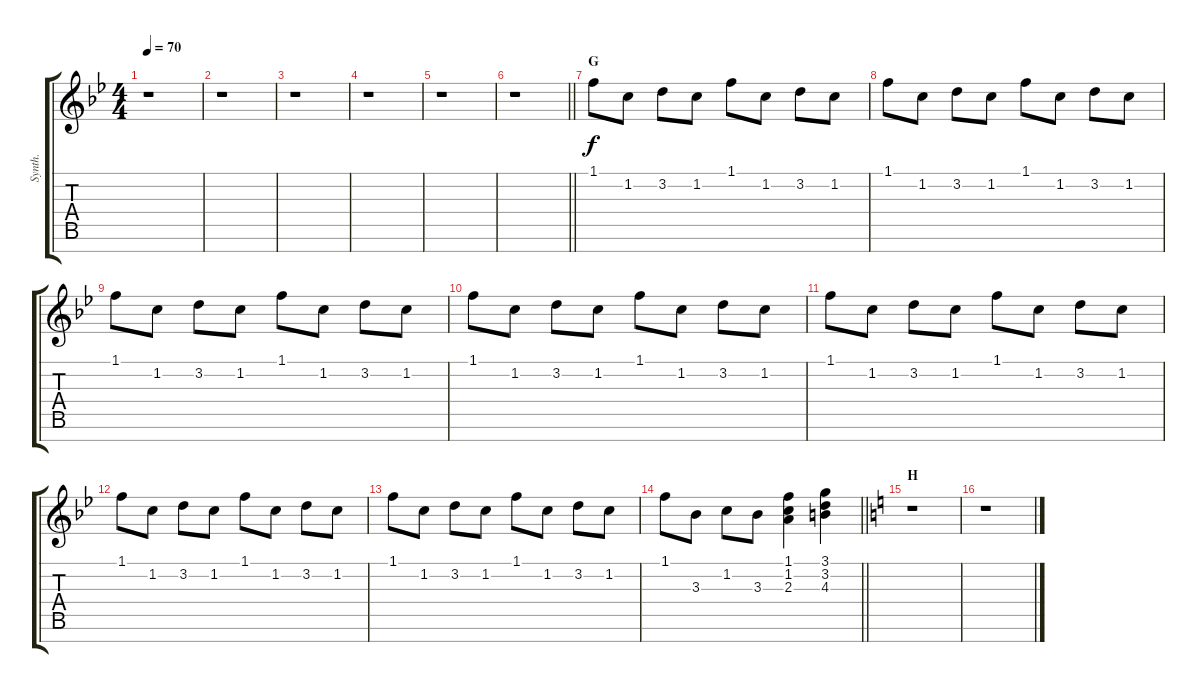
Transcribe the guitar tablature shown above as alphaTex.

\track ("Synth." "Synth.") {instrument rockorgan}
\staff {score tabs}
\tuning (E5 B4 G4 D4 A3 E3 B2) {hide}
\ts (4 4)
\tempo 70
\clef g2
\ks bb
r.1{dy f} |
r.1 |
r.1 |
r.1 |
r.1 |
\barLineRight lightlight
r.1 |
\section ("" "G")
1.1.8 1.2.8 3.2.8 1.2.8 1.1.8 1.2.8 3.2.8 1.2.8 |
1.1.8 1.2.8 3.2.8 1.2.8 1.1.8 1.2.8 3.2.8 1.2.8 |
1.1.8 1.2.8 3.2.8 1.2.8 1.1.8 1.2.8 3.2.8 1.2.8 |
1.1.8 1.2.8 3.2.8 1.2.8 1.1.8 1.2.8 3.2.8 1.2.8 |
1.1.8 1.2.8 3.2.8 1.2.8 1.1.8 1.2.8 3.2.8 1.2.8 |
1.1.8 1.2.8 3.2.8 1.2.8 1.1.8 1.2.8 3.2.8 1.2.8 |
1.1.8 1.2.8 3.2.8 1.2.8 1.1.8 1.2.8 3.2.8 1.2.8 |
\barLineRight lightlight
1.1.8 3.3.8 1.2.8 3.3.8 (1.1 1.2 2.3).4 (3.1 3.2 4.3).4 |
\section ("" "H")
\ks c
r.1 |
r.1
